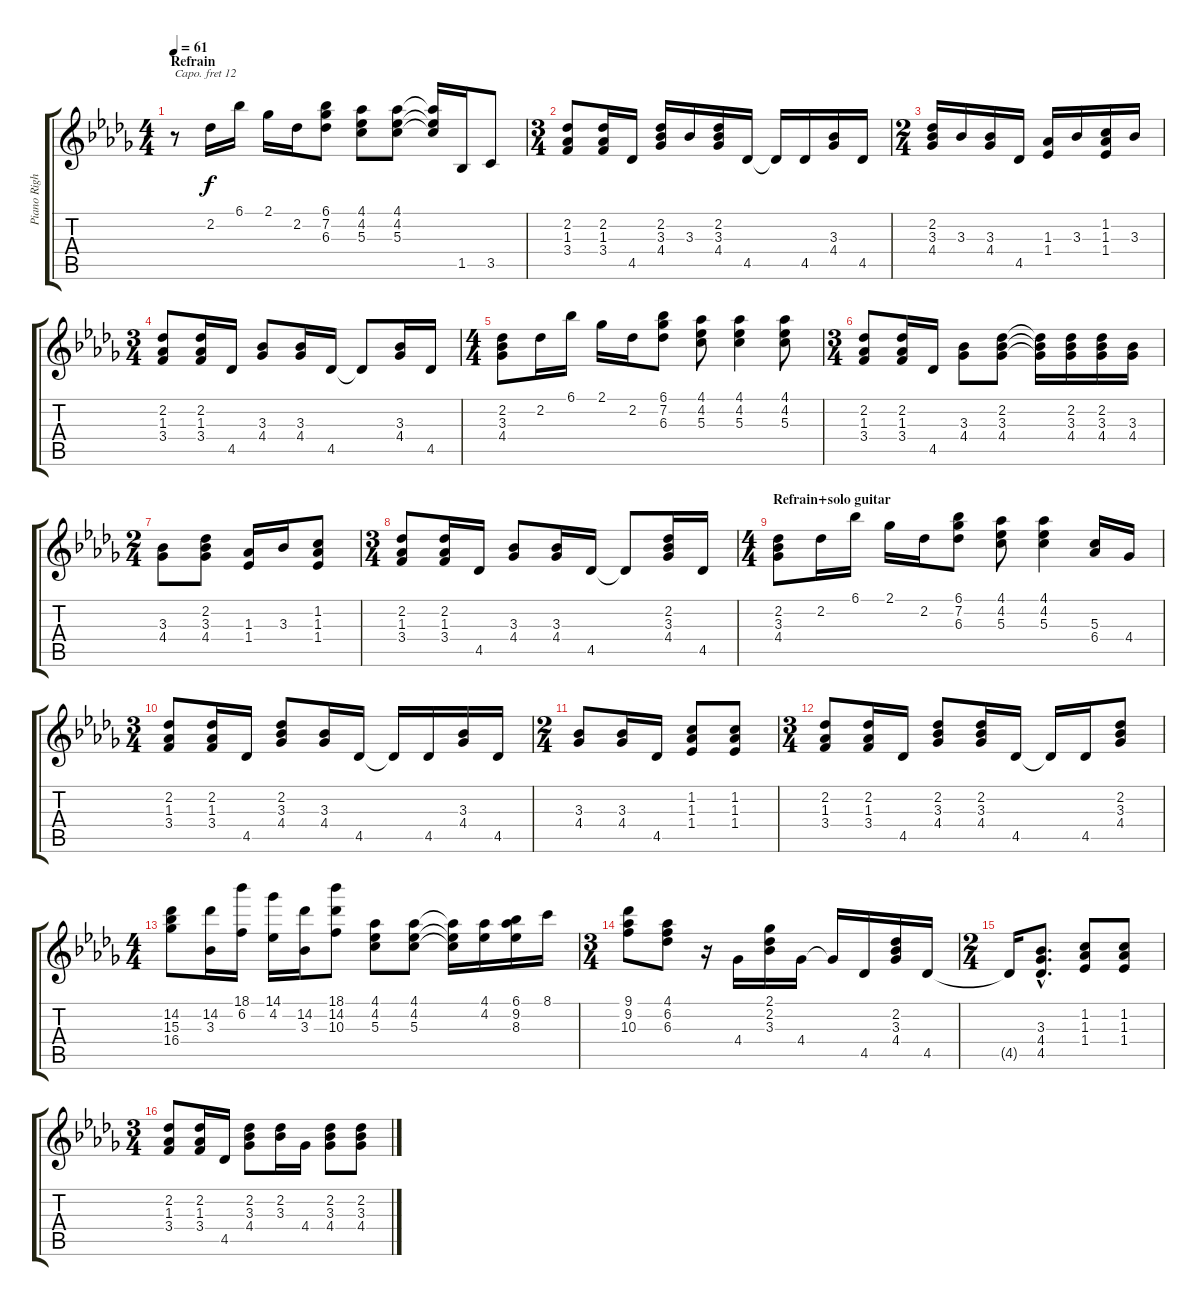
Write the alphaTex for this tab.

\track ("Piano Right Hand" "Piano Righ") {instrument acousticgrandpiano}
\staff {score tabs}
\capo 12
\tuning (E4 B3 G3 D3 A2 E2) {hide}
\ts (4 4)
\section ("" "Refrain")
\tempo 61
\clef g2
\ks db
r.8{dy f} 2.2.16 6.1.16 2.1.16 2.2.16 (6.1 7.2 6.3).8 (4.1 4.2 5.3).8 (4.1 4.2 5.3).8 (4.1{t} 4.2{t} 5.3{t}).16 1.5.16 3.5.8 |
\ts (3 4)
(2.2 1.3 3.4).8 (2.2 1.3 3.4).16 4.5.16 (2.2 3.3 4.4).16 3.3.16 (2.2 3.3 4.4).16 4.5.16 4.5{t}.16 4.5.16 (3.3 4.4).16 4.5.16 |
\ts (2 4)
(2.2 3.3 4.4).16 3.3.16 (3.3 4.4).16 4.5.16 (1.3 1.4).16 3.3.16 (1.2 1.3 1.4).16 3.3.16 |
\ts (3 4)
(2.2 1.3 3.4).8 (2.2 1.3 3.4).16 4.5.16 (3.3 4.4).8 (3.3 4.4).16 4.5.16 4.5{t}.8 (3.3 4.4).16 4.5.16 |
\ts (4 4)
(2.2 3.3 4.4).8 2.2.16 6.1.16 2.1.16 2.2.16 (6.1 7.2 6.3).8 (4.1 4.2 5.3).8 (4.1 4.2 5.3).4 (4.1 4.2 5.3).8 |
\ts (3 4)
(2.2 1.3 3.4).8 (2.2 1.3 3.4).16 4.5.16 (3.3 4.4).8 (2.2 3.3 4.4).8 (2.2{t} 3.3{t} 4.4{t}).16 (2.2 3.3 4.4).16 (2.2 3.3 4.4).16 (3.3 4.4).16 |
\ts (2 4)
(3.3 4.4).8 (2.2 3.3 4.4).8 (1.3 1.4).16 3.3.16 (1.2 1.3 1.4).8 |
\ts (3 4)
(2.2 1.3 3.4).8 (2.2 1.3 3.4).16 4.5.16 (3.3 4.4).8 (3.3 4.4).16 4.5.16 4.5{t}.8 (2.2 3.3 4.4).16 4.5.16 |
\ts (4 4)
\section ("" "Refrain+solo guitar")
(2.2 3.3 4.4).8 2.2.16 6.1.16 2.1.16 2.2.16 (6.1 7.2 6.3).8 (4.1 4.2 5.3).8 (4.1 4.2 5.3).4 (5.3 6.4).16 4.4.16 |
\ts (3 4)
(2.2 1.3 3.4).8 (2.2 1.3 3.4).16 4.5.16 (2.2 3.3 4.4).8 (3.3 4.4).16 4.5.16 4.5{t}.16 4.5.16 (3.3 4.4).16 4.5.16 |
\ts (2 4)
(3.3 4.4).8 (3.3 4.4).16 4.5.16 (1.2 1.3 1.4).8 (1.2 1.3 1.4).8 |
\ts (3 4)
(2.2 1.3 3.4).8 (2.2 1.3 3.4).16 4.5.16 (2.2 3.3 4.4).8 (2.2 3.3 4.4).16 4.5.16 4.5{t}.16 4.5.16 (2.2 3.3 4.4).8 |
\ts (4 4)
(14.2 15.3 16.4).8 (14.2 3.3).16 (18.1 6.2).16 (14.1 4.2).16 (14.2 3.3).16 (18.1 14.2 10.3).8 (4.1 4.2 5.3).8 (4.1 4.2 5.3).8 (4.1{t} 4.2{t} 5.3{t}).16 (4.1 4.2).16 (6.1 9.2 8.3).16 8.1.16 |
\ts (3 4)
(9.1 9.2 10.3).8 (4.1 6.2 6.3).8 r.16 4.4.16 (2.1 2.2 3.3).16 4.4.16 4.4{t}.16 4.5.16 (2.2 3.3 4.4).16 4.5.16 |
\ts (2 4)
4.5{t}.16 (3.3{hac} 4.4{hac} 4.5{hac}).8{d} (1.2 1.3 1.4).8 (1.2 1.3 1.4).8 |
\ts (3 4)
(2.2 1.3 3.4).8 (2.2 1.3 3.4).16 4.5.16 (2.2 3.3 4.4).8 (2.2 3.3).16 4.4.16 (2.2 3.3 4.4).8 (2.2 3.3 4.4).8
